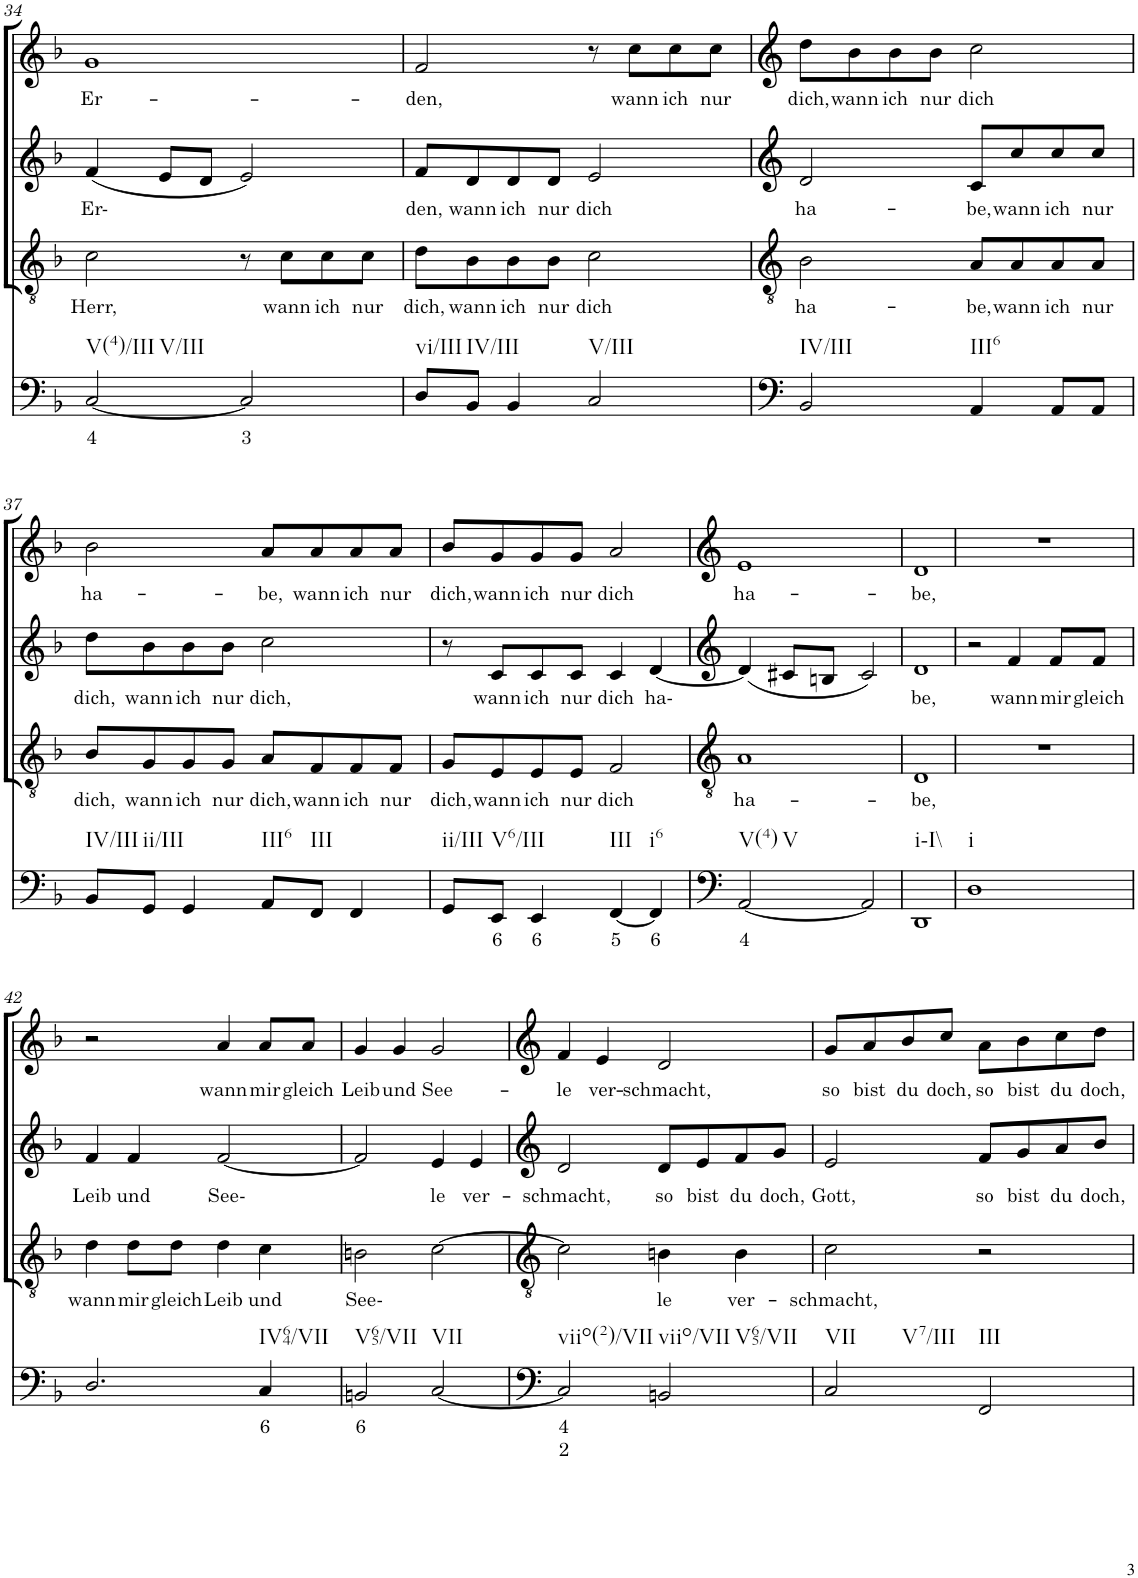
**kern	**text	**text	**kern	**text	**kern	**text	**kern	**text
*part4	*part4	*part4	*part3	*part3	*part2	*part2	*part1	*part1
*staff4	*staff4	*staff4	*staff3	*staff3	*staff2	*staff2	*staff1	*staff1
*I"Continuo	*	*	*I"Tenor	*	*I"Soprano II	*	*I"Soprano I	*
!!LO:PB:g=z
*clefF4	*	*	*clefGv2	*	*clefF4	*	*clefGv2	*
*k[b-]	*	*	*k[b-]	*	*k[b-]	*	*k[b-]	*
*M2/2	*	*	*M2/2	*	*M2/2	*	*M2/2	*
*met(c|)	*	*	*met(c|)	*	*met(c|)	*	*met(c|)	*
=34	=34	=34	=34	=34	=34	=34	=34	=34
!LO:TX:b:t=V(4)/III	!	!	!	!	!	!	!	!
!LO:TX:b:t=V/III	!	!	!	!	!	!	!	!
!	!LO:LY:b	!	!	!LO:LY:b	!	!LO:LY:b	!	!LO:LY:b
[2C/	4	.	2c\	Herr,	(4f/	Er-	1g	Er-
.	.	.	.	.	8e/L	.	.	.
.	.	.	.	.	8d/J	.	.	.
!	!LO:LY:b	!	!	!	!	!	!	!
2C/]	3	.	8r	.	2e/)	.	.	.
!	!	!	!	!LO:LY:b	!	!	!	!
.	.	.	8c\L	wann	.	.	.	.
!	!	!	!	!LO:LY:b	!	!	!	!
.	.	.	8c\	ich	.	.	.	.
!	!	!	!	!LO:LY:b	!	!	!	!
.	.	.	8c\J	nur	.	.	.	.
=35	=35	=35	=35	=35	=35	=35	=35	=35
!LO:TX:b:t=vi/III	!	!	!	!	!	!	!	!
!	!	!	!	!LO:LY:b	!	!LO:LY:b	!	!LO:LY:b
8D/L	.	.	8d\L	dich,	8f/L	den,	2f/	den,
!LO:TX:b:t=IV/III	!	!	!	!	!	!	!	!
!	!	!	!	!LO:LY:b	!	!LO:LY:b	!	!
8BB-/J	.	.	8B-\	wann	8d/	wann	.	.
!	!	!	!	!LO:LY:b	!	!LO:LY:b	!	!
4BB-/	.	.	8B-\	ich	8d/	ich	.	.
!	!	!	!	!LO:LY:b	!	!LO:LY:b	!	!
.	.	.	8B-\J	nur	8d/J	nur	.	.
!LO:TX:b:t=V/III	!	!	!	!	!	!	!	!
!	!	!	!	!LO:LY:b	!	!LO:LY:b	!	!
2C/	.	.	2c\	dich	2e/	dich	8r	.
!	!	!	!	!	!	!	!	!LO:LY:b
.	.	.	.	.	.	.	8cc\L	wann
!	!	!	!	!	!	!	!	!LO:LY:b
.	.	.	.	.	.	.	8cc\	ich
!	!	!	!	!	!	!	!	!LO:LY:b
.	.	.	.	.	.	.	8cc\J	nur
=36	=36	=36	=36	=36	=36	=36	=36	=36
!LO:TX:b:t=IV/III	!	!	!	!	!	!	!	!
!	!	!	!	!LO:LY:b	!	!LO:LY:b	!	!LO:LY:b
2BB-/	.	.	2B-\	ha-	2d/	ha-	8dd\L	dich,
!	!	!	!	!	!	!	!	!LO:LY:b
.	.	.	.	.	.	.	8b-\	wann
!	!	!	!	!	!	!	!	!LO:LY:b
.	.	.	.	.	.	.	8b-\	ich
!	!	!	!	!	!	!	!	!LO:LY:b
.	.	.	.	.	.	.	8b-\J	nur
!LO:TX:b:t=III6	!	!	!	!	!	!	!	!
!	!	!	!	!LO:LY:b	!	!LO:LY:b	!	!LO:LY:b
4AA/	.	.	8A/L	be,	8c/L	be,	2cc\	dich
!	!	!	!	!LO:LY:b	!	!LO:LY:b	!	!
.	.	.	8A/	wann	8cc/	wann	.	.
!	!	!	!	!LO:LY:b	!	!LO:LY:b	!	!
8AA/L	.	.	8A/	ich	8cc/	ich	.	.
!	!	!	!	!LO:LY:b	!	!LO:LY:b	!	!
8AA/J	.	.	8A/J	nur	8cc/J	nur	.	.
!!LO:LB:g=z
=37	=37	=37	=37	=37	=37	=37	=37	=37
!LO:TX:b:t=IV/III	!	!	!	!	!	!	!	!
!	!	!	!	!LO:LY:b	!	!LO:LY:b	!	!LO:LY:b
8BB-/L	.	.	8B-/L	dich,	8dd\L	dich,	2b-\	ha-
!LO:TX:b:t=ii/III	!	!	!	!	!	!	!	!
!	!	!	!	!LO:LY:b	!	!LO:LY:b	!	!
8GG/J	.	.	8G/	wann	8b-\	wann	.	.
!	!	!	!	!LO:LY:b	!	!LO:LY:b	!	!
4GG/	.	.	8G/	ich	8b-\	ich	.	.
!	!	!	!	!LO:LY:b	!	!LO:LY:b	!	!
.	.	.	8G/J	nur	8b-\J	nur	.	.
!LO:TX:b:t=III6	!	!	!	!	!	!	!	!
!	!	!	!	!LO:LY:b	!	!LO:LY:b	!	!LO:LY:b
8AA/L	.	.	8A/L	dich,	2cc\	dich,	8a/L	be,
!LO:TX:b:t=III	!	!	!	!	!	!	!	!
!	!	!	!	!LO:LY:b	!	!	!	!LO:LY:b
8FF/J	.	.	8F/	wann	.	.	8a/	wann
!	!	!	!	!LO:LY:b	!	!	!	!LO:LY:b
4FF/	.	.	8F/	ich	.	.	8a/	ich
!	!	!	!	!LO:LY:b	!	!	!	!LO:LY:b
.	.	.	8F/J	nur	.	.	8a/J	nur
=38	=38	=38	=38	=38	=38	=38	=38	=38
!LO:TX:b:t=ii/III	!	!	!	!	!	!	!	!
!	!	!	!	!LO:LY:b	!	!	!	!LO:LY:b
8GG/L	.	.	8G/L	dich,	8r	.	8b-/L	dich,
!LO:TX:b:t=V6/III	!	!	!	!	!	!	!	!
!	!LO:LY:b	!	!	!LO:LY:b	!	!LO:LY:b	!	!LO:LY:b
8EE/J	6	.	8E/	wann	8c/L	wann	8g/	wann
!	!LO:LY:b	!	!	!LO:LY:b	!	!LO:LY:b	!	!LO:LY:b
4EE/	6	.	8E/	ich	8c/	ich	8g/	ich
!	!	!	!	!LO:LY:b	!	!LO:LY:b	!	!LO:LY:b
.	.	.	8E/J	nur	8c/J	nur	8g/J	nur
!LO:TX:b:t=III	!	!	!	!	!	!	!	!
!	!LO:LY:b	!	!	!LO:LY:b	!	!LO:LY:b	!	!LO:LY:b
[4FF/	5	.	2F/	dich	4c/	dich	2a/	dich
!LO:TX:b:t=i6	!	!	!	!	!	!	!	!
!	!LO:LY:b	!	!	!	!	!LO:LY:b	!	!
4FF/]	6	.	.	.	[4d/	ha-	.	.
=39	=39	=39	=39	=39	=39	=39	=39	=39
!LO:TX:b:t=V(4)	!	!	!	!	!	!	!	!
!LO:TX:b:t=V	!	!	!	!	!	!	!	!
!	!LO:LY:b	!	!	!LO:LY:b	!	!	!	!LO:LY:b
[2AA/	4	.	1A	ha-	(4d/]	.	1e	ha-
.	.	.	.	.	8c#X/L	.	.	.
.	.	.	.	.	8Bn/J	.	.	.
2AA/]	.	.	.	.	2c#/)	.	.	.
=40	=40	=40	=40	=40	=40	=40	=40	=40
!LO:TX:b:t=i\\-I\\	!	!	!	!	!	!	!	!
!	!	!	!	!LO:LY:b	!	!LO:LY:b	!	!LO:LY:b
1DD	.	.	1D	be,	1d	be,	1d	be,
=41	=41	=41	=41	=41	=41	=41	=41	=41
!LO:TX:b:t=i	!	!	!	!	!	!	!	!
1D	.	.	1r	.	2r	.	1r	.
!	!	!	!	!	!	!LO:LY:b	!	!
.	.	.	.	.	4f/	wann	.	.
!	!	!	!	!	!	!LO:LY:b	!	!
.	.	.	.	.	8f/L	mir	.	.
!	!	!	!	!	!	!LO:LY:b	!	!
.	.	.	.	.	8f/J	gleich	.	.
!!LO:LB:g=z
=42	=42	=42	=42	=42	=42	=42	=42	=42
!	!	!	!	!LO:LY:b	!	!LO:LY:b	!	!
2.D/	.	.	4d\	wann	4f/	Leib	2r	.
!	!	!	!	!LO:LY:b	!	!LO:LY:b	!	!
.	.	.	8d\L	mir	4f/	und	.	.
!	!	!	!	!LO:LY:b	!	!	!	!
.	.	.	8d\J	gleich	.	.	.	.
!	!	!	!	!LO:LY:b	!	!LO:LY:b	!	!LO:LY:b
.	.	.	4d\	Leib	[2f/	See-	4a/	wann
!LO:TX:b:t=IV64/VII	!	!	!	!	!	!	!	!
!	!LO:LY:b	!	!	!LO:LY:b	!	!	!	!LO:LY:b
4C/	6	.	4c\	und	.	.	8a/L	mir
!	!	!	!	!	!	!	!	!LO:LY:b
.	.	.	.	.	.	.	8a/J	gleich
=43	=43	=43	=43	=43	=43	=43	=43	=43
!LO:TX:b:t=V65/VII	!	!	!	!	!	!	!	!
!	!LO:LY:b	!	!	!LO:LY:b	!	!	!	!LO:LY:b
2BBn/	6	.	2Bn\	See-	2f/]	.	4g/	Leib
!	!	!	!	!	!	!	!	!LO:LY:b
.	.	.	.	.	.	.	4g/	und
!LO:TX:b:t=VII	!	!	!	!	!	!	!	!
!	!	!	!	!	!	!LO:LY:b	!	!LO:LY:b
[2C/	.	.	[2c\	.	4e/	le	2g/	See-
!	!	!	!	!	!	!LO:LY:b	!	!
.	.	.	.	.	4e/	ver-	.	.
=44	=44	=44	=44	=44	=44	=44	=44	=44
!LO:TX:b:t=viio(2)/VII	!	!	!	!	!	!	!	!
!	!LO:LY:b	!LO:LY:b	!	!	!	!LO:LY:b	!	!LO:LY:b
2C/]	4	2	2c\]	.	2d/	schmacht,	4f/	le
!	!	!	!	!	!	!	!	!LO:LY:b
.	.	.	.	.	.	.	4e/	ver-
!LO:TX:b:t=viio/VII	!	!	!	!	!	!	!	!
!LO:TX:b:t=V65/VII	!	!	!	!	!	!	!	!
!	!	!	!	!LO:LY:b	!	!LO:LY:b	!	!LO:LY:b
2BBn/	.	.	4Bn\	le	8d/L	so	2d/	schmacht,
!	!	!	!	!	!	!LO:LY:b	!	!
.	.	.	.	.	8e/	bist	.	.
!	!	!	!	!LO:LY:b	!	!LO:LY:b	!	!
.	.	.	4B\	ver-	8f/	du	.	.
!	!	!	!	!	!	!LO:LY:b	!	!
.	.	.	.	.	8g/J	doch,	.	.
=45	=45	=45	=45	=45	=45	=45	=45	=45
!LO:TX:b:t=VII	!	!	!	!	!	!	!	!
!LO:TX:b:t=V7/III	!	!	!	!	!	!	!	!
!	!	!	!	!LO:LY:b	!	!LO:LY:b	!	!LO:LY:b
2C/	.	.	2c\	schmacht,	2e/	Gott,	8g/L	so
!	!	!	!	!	!	!	!	!LO:LY:b
.	.	.	.	.	.	.	8a/	bist
!	!	!	!	!	!	!	!	!LO:LY:b
.	.	.	.	.	.	.	8b-/	du
!	!	!	!	!	!	!	!	!LO:LY:b
.	.	.	.	.	.	.	8cc/J	doch,
!LO:TX:b:t=III	!	!	!	!	!	!	!	!
!	!	!	!	!	!	!LO:LY:b	!	!LO:LY:b
2FF/	.	.	2r	.	8f/L	so	8a\L	so
!	!	!	!	!	!	!LO:LY:b	!	!LO:LY:b
.	.	.	.	.	8g/	bist	8b-\	bist
!	!	!	!	!	!	!LO:LY:b	!	!LO:LY:b
.	.	.	.	.	8a/	du	8cc\	du
!	!	!	!	!	!	!LO:LY:b	!	!LO:LY:b
.	.	.	.	.	8b-/J	doch,	8dd\J	doch,
=	=	=	=	=	=	=	=	=
*-	*-	*-	*-	*-	*-	*-	*-	*-
